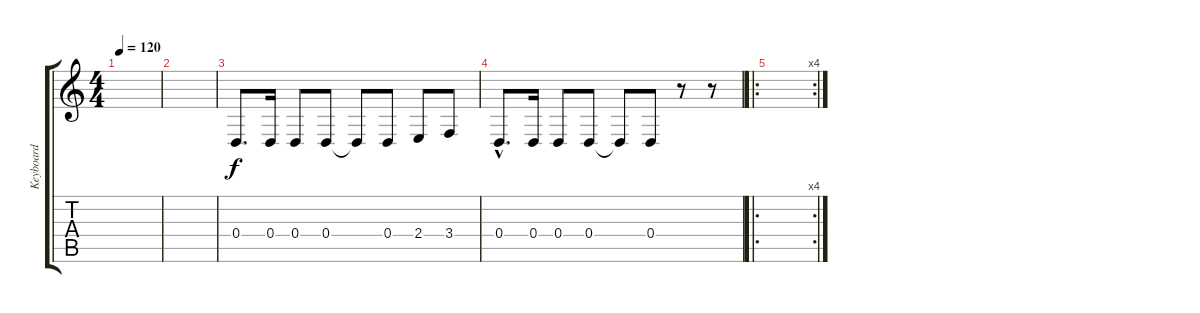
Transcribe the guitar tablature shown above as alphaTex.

\track ("Keyboard" "Keyboard") {instrument rockorgan}
\staff {score tabs}
\tuning (E4 B3 G3 D3 A2 E2) {hide}
\ts (4 4)
\tempo 120
\clef g2
\ks c
|
|
0.4.8{d} 0.4.16 0.4.8 0.4.8 0.4{t}.8 0.4.8 2.4.8 3.4.8 |
0.4{hac}.8{d} 0.4.16 0.4.8 0.4.8 0.4{t}.8 0.4.8 r.8 r.8 |
\ro
\rc 4
